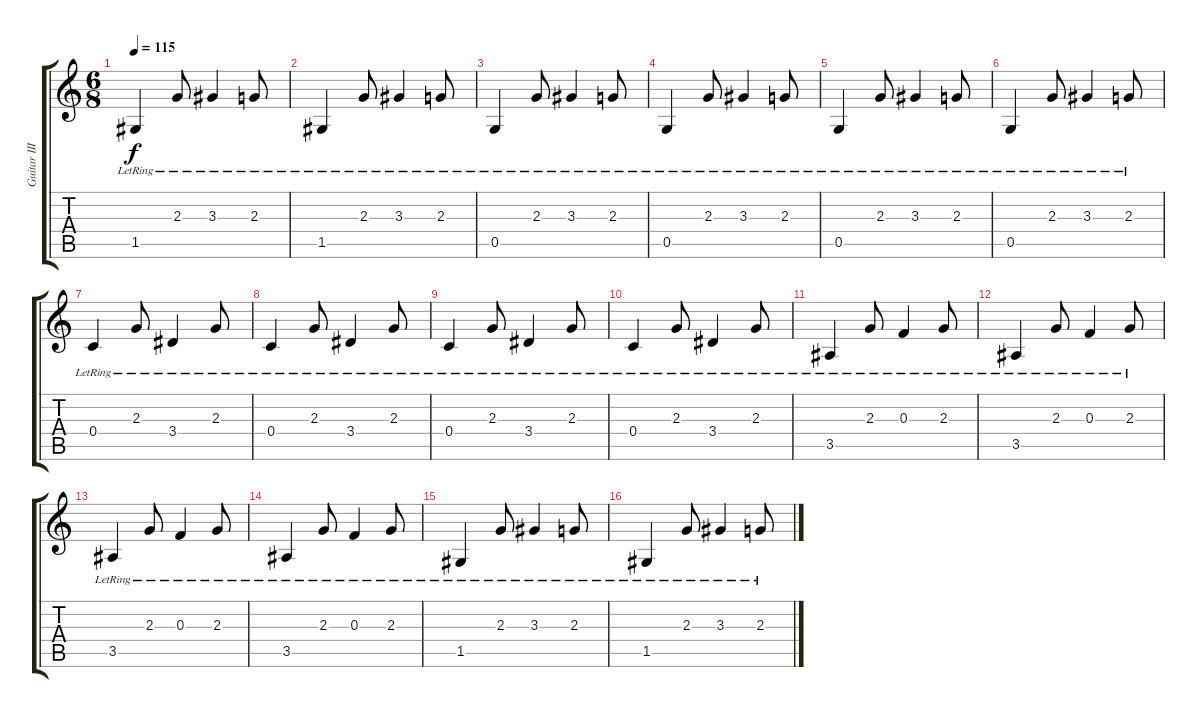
\track ("Guitar III" "Guitar III") {instrument electricguitarclean}
\staff {score tabs}
\tuning (D4 A3 F3 C3 G2 C2) {hide}
\ts (6 8)
\tempo 115
\clef g2
\ks c
1.5{lr}.4{dy f} 2.3{lr}.8 3.3{lr}.4 2.3{lr}.8 |
1.5{lr}.4 2.3{lr}.8 3.3{lr}.4 2.3{lr}.8 |
0.5{lr}.4 2.3{lr}.8 3.3{lr}.4 2.3{lr}.8 |
0.5{lr}.4 2.3{lr}.8 3.3{lr}.4 2.3{lr}.8 |
0.5{lr}.4 2.3{lr}.8 3.3{lr}.4 2.3{lr}.8 |
0.5{lr}.4 2.3{lr}.8 3.3{lr}.4 2.3{lr}.8 |
0.4{lr}.4 2.3{lr}.8 3.4{lr}.4 2.3{lr}.8 |
0.4{lr}.4 2.3{lr}.8 3.4{lr}.4 2.3{lr}.8 |
0.4{lr}.4 2.3{lr}.8 3.4{lr}.4 2.3{lr}.8 |
0.4{lr}.4 2.3{lr}.8 3.4{lr}.4 2.3{lr}.8 |
3.5{lr}.4 2.3{lr}.8 0.3{lr}.4 2.3{lr}.8 |
3.5{lr}.4 2.3{lr}.8 0.3{lr}.4 2.3{lr}.8 |
3.5{lr}.4 2.3{lr}.8 0.3{lr}.4 2.3{lr}.8 |
3.5{lr}.4 2.3{lr}.8 0.3{lr}.4 2.3{lr}.8 |
1.5{lr}.4 2.3{lr}.8 3.3{lr}.4 2.3{lr}.8 |
1.5{lr}.4 2.3{lr}.8 3.3{lr}.4 2.3{lr}.8
